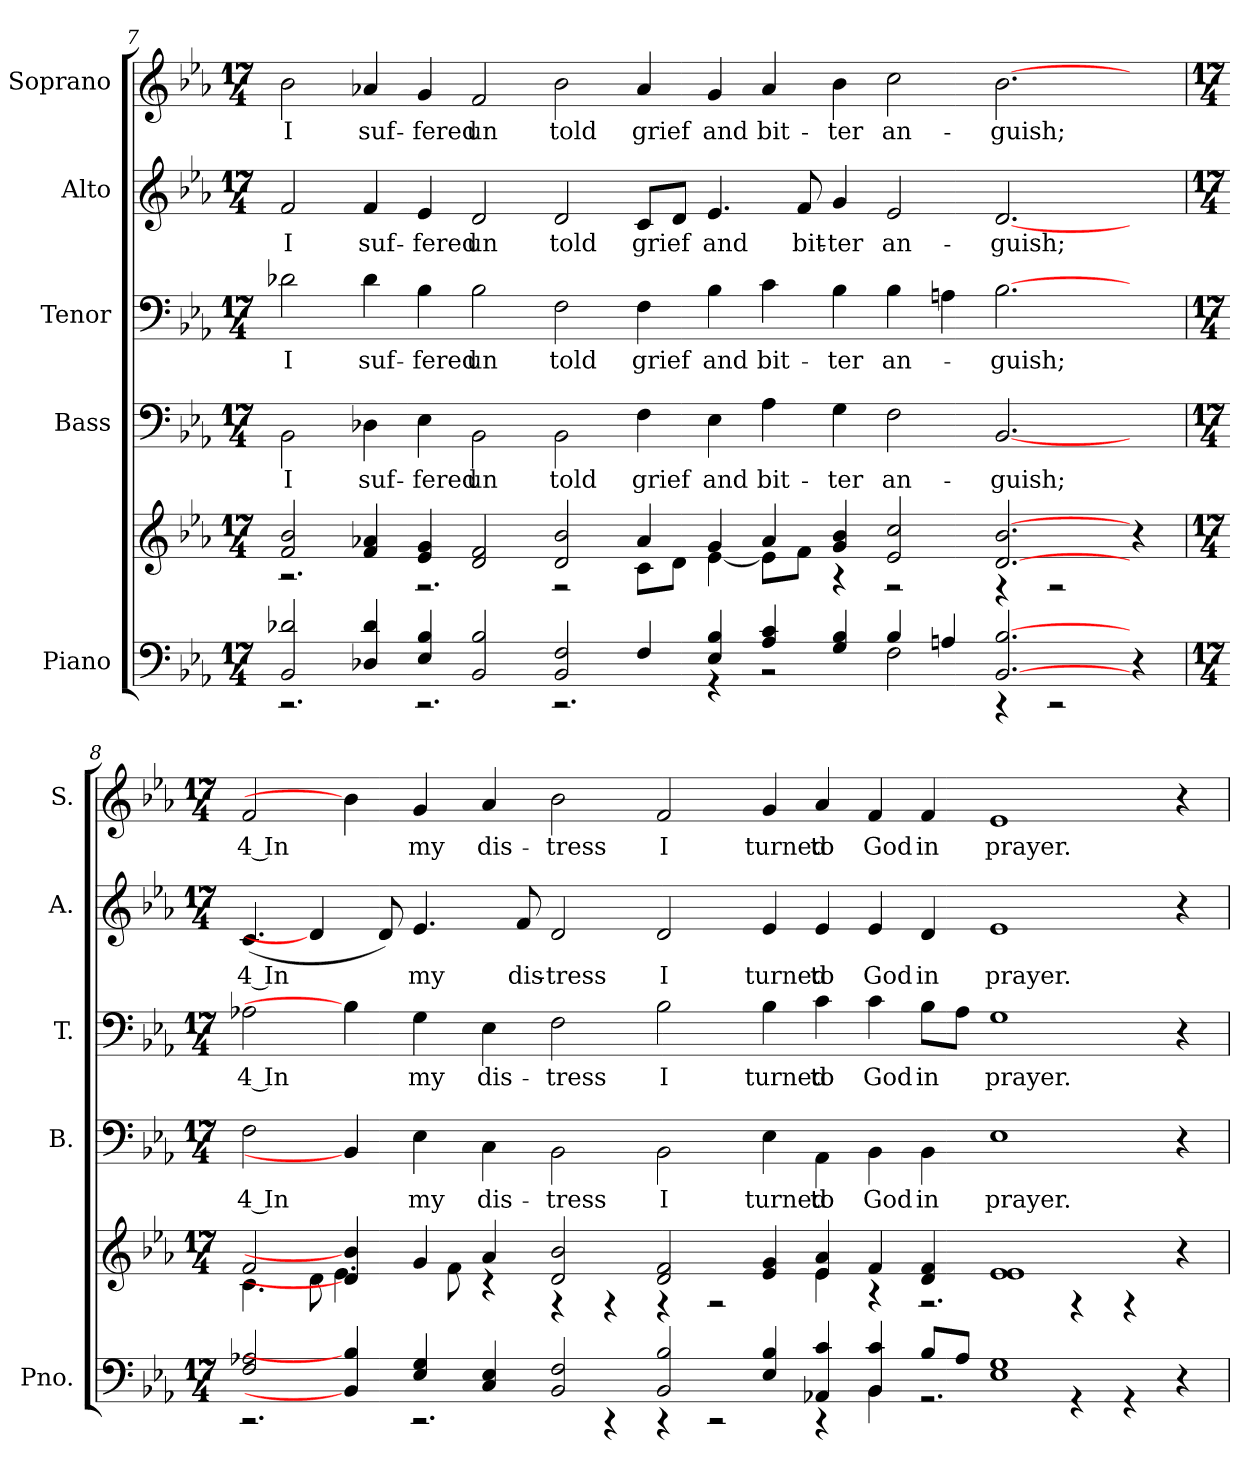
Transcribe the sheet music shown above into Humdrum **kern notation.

**kern	**kern	**kern	**text	**kern	**text	**kern	**text	**kern	**text
*part5	*part5	*part4	*part4	*part3	*part3	*part2	*part2	*part1	*part1
*staff6	*staff5	*staff4	*staff4	*staff3	*staff3	*staff2	*staff2	*staff1	*staff1
*I"Piano	*	*I"Bass	*	*I"Tenor	*	*I"Alto	*	*I"Soprano	*
*I'Pno.	*	*I'B.	*	*I'T.	*	*I'A.	*	*I'S.	*
!!LO:PB:g=z
*clefF4	*clefG2	*clefF4	*	*clefF4	*	*clefG2	*	*clefG2	*
*k[b-e-a-]	*k[b-e-a-]	*k[b-e-a-]	*	*k[b-e-a-]	*	*k[b-e-a-]	*	*k[b-e-a-]	*
*E-:	*E-:	*E-:	*	*E-:	*	*E-:	*	*E-:	*
*M17/4	*M17/4	*M17/4	*	*M17/4	*	*M17/4	*	*M17/4	*
=7	=7	=7	=7	=7	=7	=7	=7	=7	=7
*^	*^	*	*	*	*	*	*	*	*
!	!	!	!	!	!LO:LY:b:color=#000000	!	!	!	!	!	!
!	!	!	!	!	!	!	!LO:LY:b:color=#000000	!	!	!	!
!	!	!	!	!	!	!	!	!	!LO:LY:b:color=#000000	!	!
!	!	!	!	!	!	!	!	!	!	!	!LO:LY:b:color=#000000
2BB-i/ 2d-Xi	2.r	2fi/ 2b-i	2.r	2BB-i\	I	2d-Xi\	I	2fi/	I	2b-i\	I
!	!	!	!	!	!LO:LY:b:color=#000000	!	!	!	!	!	!
!	!	!	!	!	!	!	!LO:LY:b:color=#000000	!	!	!	!
!	!	!	!	!	!	!	!	!	!LO:LY:b:color=#000000	!	!
!	!	!	!	!	!	!	!	!	!	!	!LO:LY:b:color=#000000
4D-Xi/ 4d-i	.	4fi/ 4a-Xi	.	4D-Xi\	suf-	4d-i\	suf-	4fi/	suf-	4a-Xi/	suf-
!	!	!	!	!	!LO:LY:b:color=#000000	!	!	!	!	!	!
!	!	!	!	!	!	!	!LO:LY:b:color=#000000	!	!	!	!
!	!	!	!	!	!	!	!	!	!LO:LY:b:color=#000000	!	!
!	!	!	!	!	!	!	!	!	!	!	!LO:LY:b:color=#000000
4E-i/ 4B-i	2.r	4e-i/ 4gi	2.r	4E-i\	-fered	4B-i\	-fered	4e-i/	-fered	4gi/	-fered
!	!	!	!	!	!LO:LY:b:color=#000000	!	!	!	!	!	!
!	!	!	!	!	!	!	!LO:LY:b:color=#000000	!	!	!	!
!	!	!	!	!	!	!	!	!	!LO:LY:b:color=#000000	!	!
!	!	!	!	!	!	!	!	!	!	!	!LO:LY:b:color=#000000
2BB-i/ 2B-i	.	2di/ 2fi	.	2BB-i\	un	2B-i\	un	2di/	un	2fi/	un
!	!	!	!	!	!LO:LY:b:color=#000000	!	!	!	!	!	!
!	!	!	!	!	!	!	!LO:LY:b:color=#000000	!	!	!	!
!	!	!	!	!	!	!	!	!	!LO:LY:b:color=#000000	!	!
!	!	!	!	!	!	!	!	!	!	!	!LO:LY:b:color=#000000
2BB-i/ 2Fi	2.r	2di/ 2b-i	2r	2BB-i\	told	2Fi\	told	2di/	told	2b-i\	told
!	!	!	!	!	!LO:LY:b:color=#000000	!	!	!	!	!	!
!	!	!	!	!	!	!	!LO:LY:b:color=#000000	!	!	!	!
!	!	!	!	!	!	!	!	!	!LO:LY:b:color=#000000	!	!
!	!	!	!	!	!	!	!	!	!	!	!LO:LY:b:color=#000000
4Fi/	.	4a-i/	8ci\L	4Fi\	grief	4Fi\	grief	8ci/L	grief	4a-i/	grief
.	.	.	8di\J	.	.	.	.	8di/J	.	.	.
!	!	!	!	!	!LO:LY:b:color=#000000	!	!	!	!	!	!
!	!	!	!	!	!	!	!LO:LY:b:color=#000000	!	!	!	!
!	!	!	!	!	!	!	!	!	!LO:LY:b:color=#000000	!	!
!	!	!	!	!	!	!	!	!	!	!	!LO:LY:b:color=#000000
4E-i/ 4B-i	4r	4gi/	[<4e-i\	4E-i\	and	4B-i\	and	4.e-i/	and	4gi/	and
!	!	!	!	!	!LO:LY:b:color=#000000	!	!	!	!	!	!
!	!	!	!	!	!	!	!LO:LY:b:color=#000000	!	!	!	!
!	!	!	!	!	!	!	!	!	!	!	!LO:LY:b:color=#000000
4A-i/ 4ci	2r	4a-i/	8e-i\L]	4A-i\	bit-	4ci\	bit-	.	.	4a-i/	bit-
!	!	!	!	!	!	!	!	!	!LO:LY:b:color=#000000	!	!
.	.	.	8fi\J	.	.	.	.	8fi/	bit-	.	.
!	!	!	!	!	!LO:LY:b:color=#000000	!	!	!	!	!	!
!	!	!	!	!	!	!	!LO:LY:b:color=#000000	!	!	!	!
!	!	!	!	!	!	!	!	!	!LO:LY:b:color=#000000	!	!
!	!	!	!	!	!	!	!	!	!	!	!LO:LY:b:color=#000000
4Gi/ 4B-i	.	4gi/ 4b-i	4r	4Gi\	-ter	4B-i\	-ter	4gi/	-ter	4b-i\	-ter
!	!	!	!	!	!LO:LY:b:color=#000000	!	!	!	!	!	!
!	!	!	!	!	!	!	!LO:LY:b:color=#000000	!	!	!	!
!	!	!	!	!	!	!	!	!	!LO:LY:b:color=#000000	!	!
!	!	!	!	!	!	!	!	!	!	!	!LO:LY:b:color=#000000
4B-i/	2Fi\	2e-i/ 2cci	2r	2Fi\	an-	4B-i\	an-	2e-i/	an-	2cci\	an-
4Ani/	.	.	.	.	.	4Ani\	.	.	.	.	.
!	!	!	!	!	!LO:LY:b:color=#000000	!	!	!	!	!	!
!	!	!	!	!	!	!	!LO:LY:b:color=#000000	!	!	!	!
!	!	!	!	!	!	!	!	!	!LO:LY:b:color=#000000	!	!
!	!	!	!	!	!	!	!	!	!	!	!LO:LY:b:color=#000000
[2.BB-i [2.B-i	4r	[2.di [2.b-i	4r	[2.BB-i	-guish;	[2.B-i	-guish;	[2.di	-guish;	[2.b-i	-guish;
.	2r	.	2r	.	.	.	.	.	.	.	.
4ryy	4r	4ryy	4r	4ryy	.	4ryy	.	4ryy	.	4ryy	.
!!LO:PB:g=z
=8	=8	=8	=8	=8	=8	=8	=8	=8	=8	=8	=8
*M17/4	*	*M17/4	*	*M17/4	*	*M17/4	*	*M17/4	*	*M17/4	*
!	!	!	!	!	!LO:LY:b:color=#000000	!	!	!	!	!	!
!	!	!	!	!	!	!	!LO:LY:b:color=#000000	!	!	!	!
!	!	!	!	!	!	!	!	!	!LO:LY:b:color=#000000	!	!
!	!	!	!	!	!	!	!	!	!	!	!LO:LY:b:color=#000000
2Fi/ 2A-Xi	2.r	2fi/	4.ci\	2Fi\	4 In	2A-Xi\	4 In	(4.ci/	4 In	2fi/	4 In
.	.	.	8di\	.	.	.	.	4di]	.	.	.
4BB-i] 4B-i]	.	4di] 4b-i]	4.e-i\	4BB-i]	.	4B-i]	.	.	.	4b-i]	.
.	.	.	.	.	.	.	.	8di/)	.	.	.
!	!	!	!	!	!LO:LY:b:color=#000000	!	!	!	!	!	!
!	!	!	!	!	!	!	!LO:LY:b:color=#000000	!	!	!	!
!	!	!	!	!	!	!	!	!	!LO:LY:b:color=#000000	!	!
!	!	!	!	!	!	!	!	!	!	!	!LO:LY:b:color=#000000
4E-i/ 4Gi	2.r	4gi/	.	4E-i\	my	4Gi\	my	4.e-i/	my	4gi/	my
.	.	.	8fi\	.	.	.	.	.	.	.	.
!	!	!	!	!	!LO:LY:b:color=#000000	!	!	!	!	!	!
!	!	!	!	!	!	!	!LO:LY:b:color=#000000	!	!	!	!
!	!	!	!	!	!	!	!	!	!	!	!LO:LY:b:color=#000000
4Ci/ 4E-i	.	4a-i/	4r	4Ci\	dis-	4E-i\	dis-	.	.	4a-i/	dis-
!	!	!	!	!	!	!	!	!	!LO:LY:b:color=#000000	!	!
.	.	.	.	.	.	.	.	8fi/	dis-	.	.
!	!	!	!	!	!LO:LY:b:color=#000000	!	!	!	!	!	!
!	!	!	!	!	!	!	!LO:LY:b:color=#000000	!	!	!	!
!	!	!	!	!	!	!	!	!	!LO:LY:b:color=#000000	!	!
!	!	!	!	!	!	!	!	!	!	!	!LO:LY:b:color=#000000
2BB-i/ 2Fi	.	2di/ 2b-i	4r	2BB-i\	-tress	2Fi\	-tress	2di/	-tress	2b-i\	-tress
.	4r	.	4r	.	.	.	.	.	.	.	.
!	!	!	!	!	!LO:LY:b:color=#000000	!	!	!	!	!	!
!	!	!	!	!	!	!	!LO:LY:b:color=#000000	!	!	!	!
!	!	!	!	!	!	!	!	!	!LO:LY:b:color=#000000	!	!
!	!	!	!	!	!	!	!	!	!	!	!LO:LY:b:color=#000000
2BB-i/ 2B-i	4r	2di/ 2fi	4r	2BB-i\	I	2B-i\	I	2di/	I	2fi/	I
.	2r	.	2r	.	.	.	.	.	.	.	.
!	!	!	!	!	!LO:LY:b:color=#000000	!	!	!	!	!	!
!	!	!	!	!	!	!	!LO:LY:b:color=#000000	!	!	!	!
!	!	!	!	!	!	!	!	!	!LO:LY:b:color=#000000	!	!
!	!	!	!	!	!	!	!	!	!	!	!LO:LY:b:color=#000000
4E-i/ 4B-i	.	4e-i/ 4gi	.	4E-i\	turned	4B-i\	turned	4e-i/	turned	4gi/	turned
!	!	!	!	!	!LO:LY:b:color=#000000	!	!	!	!	!	!
!	!	!	!	!	!	!	!LO:LY:b:color=#000000	!	!	!	!
!	!	!	!	!	!	!	!	!	!LO:LY:b:color=#000000	!	!
!	!	!	!	!	!	!	!	!	!	!	!LO:LY:b:color=#000000
4AA-Xi/ 4ci	4r	4e-i/ 4a-i	4e-i\	4AA-i\	to	4ci\	to	4e-i/	to	4a-i/	to
!	!	!	!	!	!LO:LY:b:color=#000000	!	!	!	!	!	!
!	!	!	!	!	!	!	!LO:LY:b:color=#000000	!	!	!	!
!	!	!	!	!	!	!	!	!	!LO:LY:b:color=#000000	!	!
!	!	!	!	!	!	!	!	!	!	!	!LO:LY:b:color=#000000
4BB-i/ 4ci	4BB-i\	4fi/	4r	4BB-i\	God	4ci\	God	4e-i/	God	4fi/	God
!	!	!	!	!	!LO:LY:b:color=#000000	!	!	!	!	!	!
!	!	!	!	!	!	!	!LO:LY:b:color=#000000	!	!	!	!
!	!	!	!	!	!	!	!	!	!LO:LY:b:color=#000000	!	!
!	!	!	!	!	!	!	!	!	!	!	!LO:LY:b:color=#000000
8B-i/L	2.r	4di/ 4fi	2.r	4BB-i\	in	8B-i\L	in	4di/	in	4fi/	in
8A-i/J	.	.	.	.	.	8A-i\J	.	.	.	.	.
!	!	!	!	!	!LO:LY:b:color=#000000	!	!	!	!	!	!
!	!	!	!	!	!	!	!LO:LY:b:color=#000000	!	!	!	!
!	!	!	!	!	!	!	!	!	!LO:LY:b:color=#000000	!	!
!	!	!	!	!	!	!	!	!	!	!	!LO:LY:b:color=#000000
1E-i 1Gi	.	1e-i 1e-i	.	1E-i	prayer.	1Gi	prayer.	1e-i	prayer.	1e-i	prayer.
.	4r	.	4r	.	.	.	.	.	.	.	.
.	4r	.	4r	.	.	.	.	.	.	.	.
4r	4ryy	4r	4ryy	4r	.	4r	.	4r	.	4r	.
*v	*v	*	*	*	*	*	*	*	*	*	*
*	*v	*v	*	*	*	*	*	*	*	*
=	=	=	=	=	=	=	=	=	=
*-	*-	*-	*-	*-	*-	*-	*-	*-	*-
